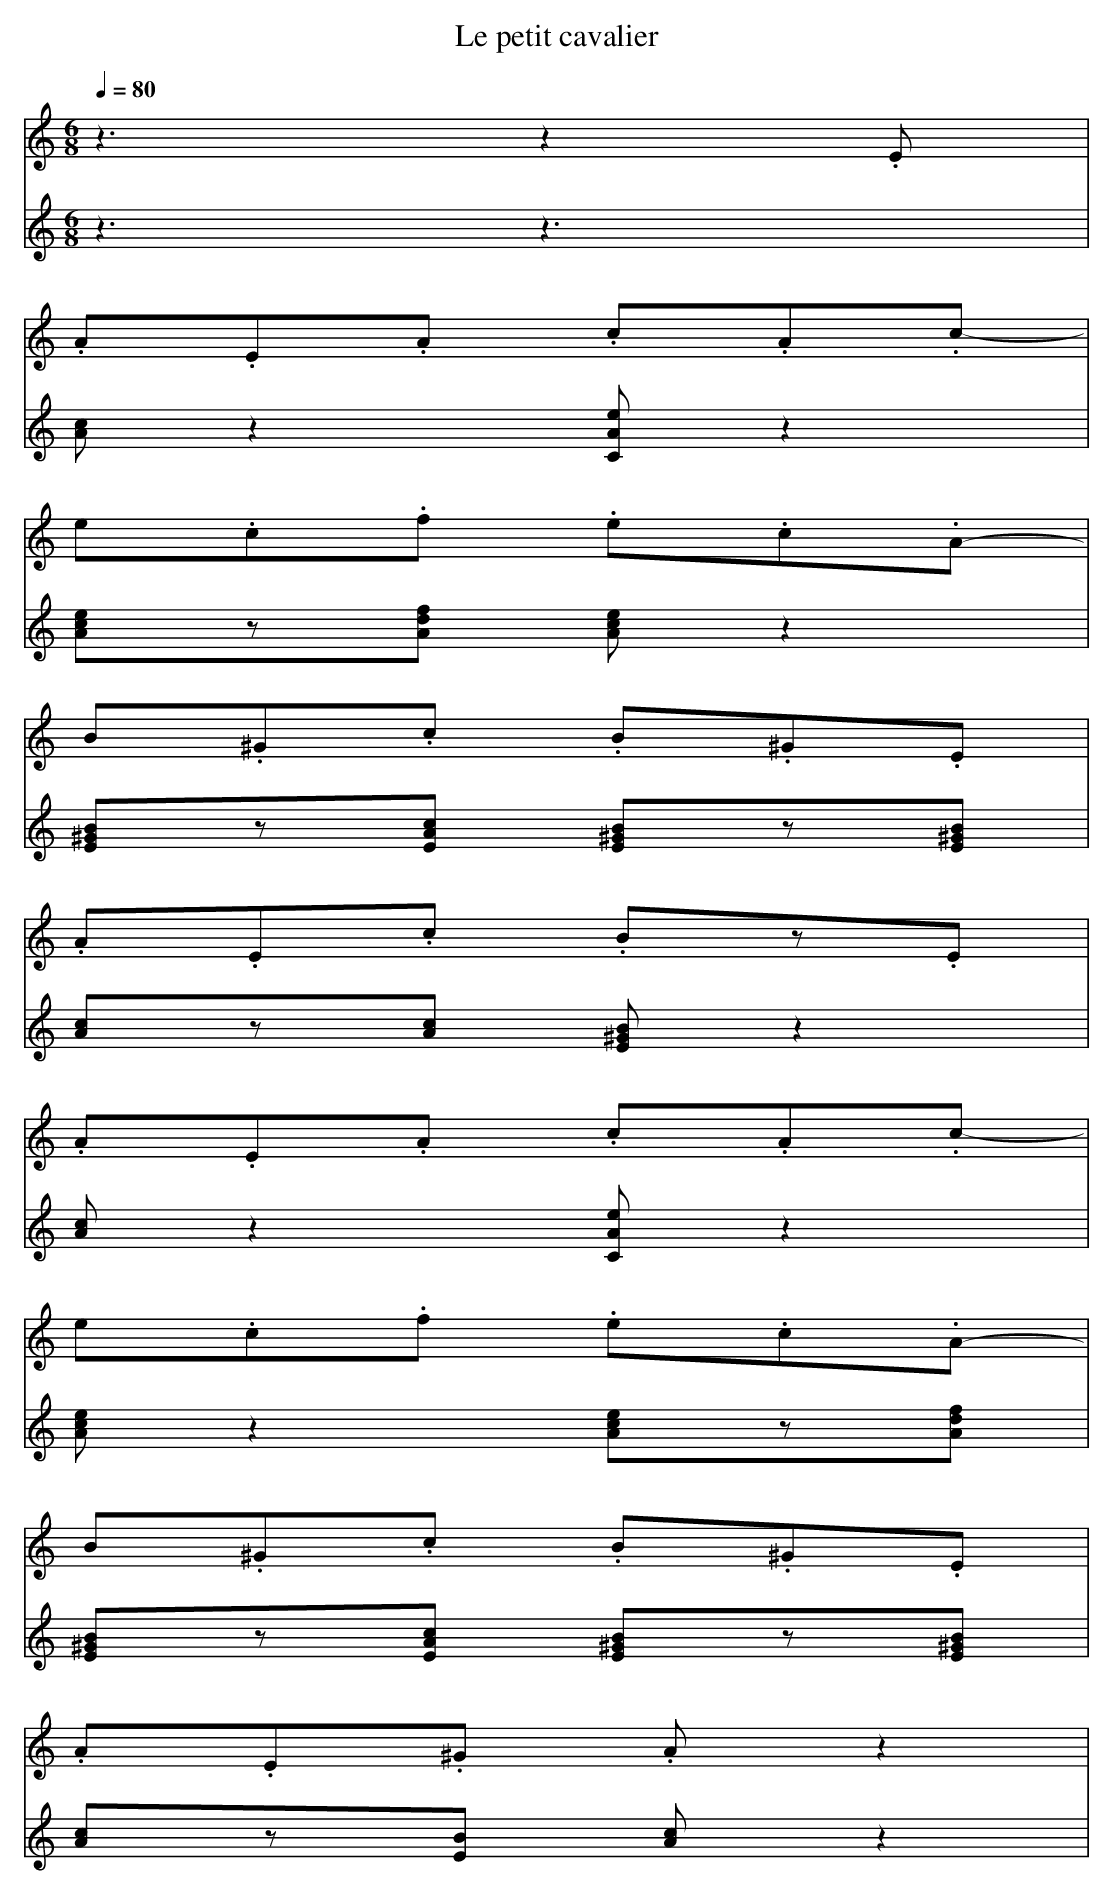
X:1
T:Le petit cavalier
M:6/8
L:1/8
Q:1/4=80
K:C
V: 1
z3 z2.E|
.A.E.A .c.A.c-|
e.c.f .e.c.A-|
B.^G.c .B.^G.E|
.A.E.c .Bz.E|
.A.E.A .c.A.c-|
e.c.f .e.c.A-|
B.^G.c .B.^G.E|
.A.E.^G .Az2|
V:2
z3 z3|
[.A.c]z2 [.A.C.e]z2|
[.A.c.e]z[.A.d.f]
[.A.c.e]z2|
[E^GB]z[.E.A.c] [.E.^G.B]z[.E.^G.B]|
[.A.c]z[.A.c] [.E.^G.B]z2|
[.A.c]z2 [.A.C.e]z2|
[.A.c.e]z2
[.A.c.e]z[.A.d.f]|
[E^GB]z[.E.A.c] [.E.^G.B]z[.E.^G.B]|
[.A.c]z[.E.B] [.A.c]z2|
